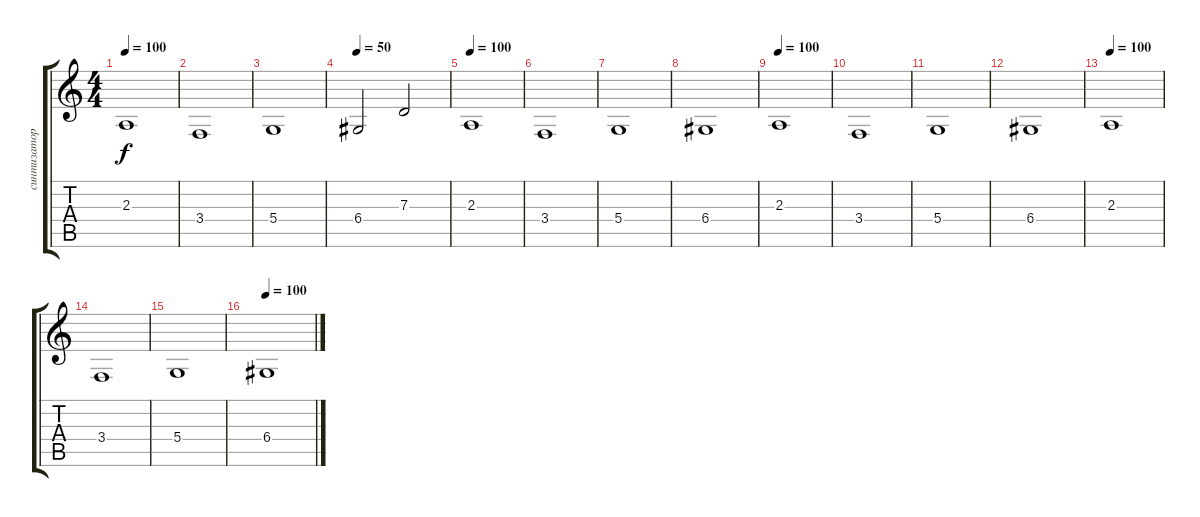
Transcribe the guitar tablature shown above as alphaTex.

\track ("синтизатор" "синтизатор") {instrument pad2warm}
\staff {score tabs}
\tuning (E4 B3 G3 D3 A2 E2) {hide}
\ts (4 4)
\tempo 100
\clef g2
\ks c
2.3.1{dy f} |
3.4.1 |
5.4.1 |
\tempo 50
6.4.2 7.3.2 |
\tempo 100
2.3.1 |
3.4.1 |
5.4.1 |
6.4.1 |
\tempo 100
2.3.1 |
3.4.1 |
5.4.1 |
6.4.1 |
\tempo 100
2.3.1 |
3.4.1 |
5.4.1 |
\tempo 100
6.4.1
